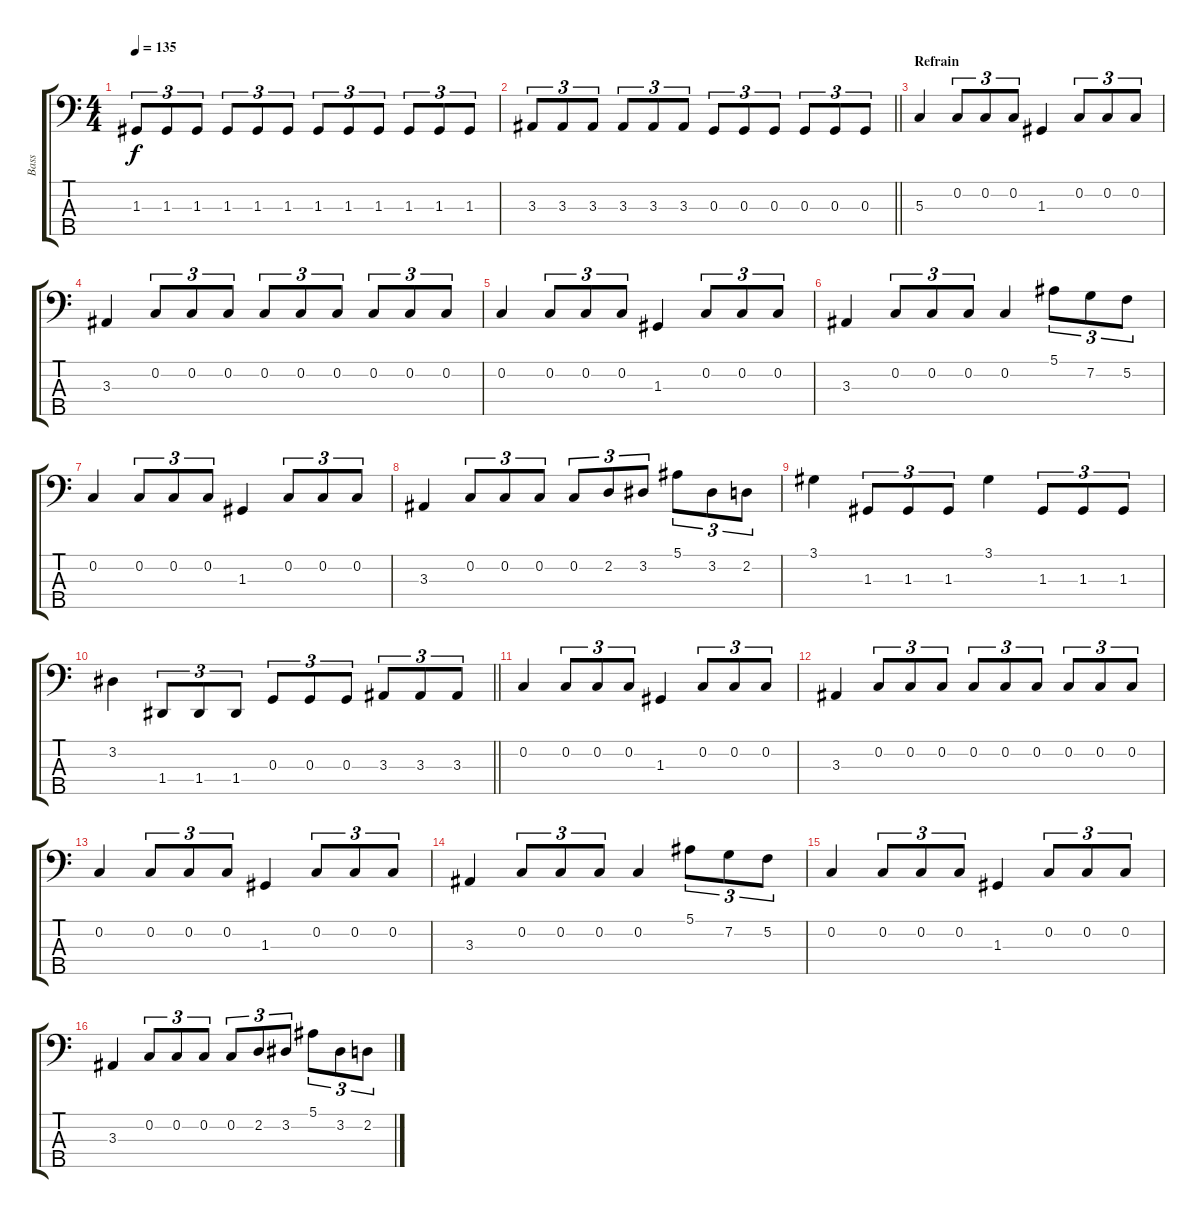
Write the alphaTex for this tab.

\track ("Bass" "Bass") {instrument electricbasspick}
\staff {score tabs}
\tuning (F2 C2 G1 D1 A0) {hide}
\ts (4 4)
\tempo 135
\clef f4
\ks c
1.3.8{tu (3 2) dy f} 1.3.8{tu (3 2)} 1.3.8{tu (3 2)} 1.3.8{tu (3 2)} 1.3.8{tu (3 2)} 1.3.8{tu (3 2)} 1.3.8{tu (3 2)} 1.3.8{tu (3 2)} 1.3.8{tu (3 2)} 1.3.8{tu (3 2)} 1.3.8{tu (3 2)} 1.3.8{tu (3 2)} |
\barLineRight lightlight
3.3.8{tu (3 2)} 3.3.8{tu (3 2)} 3.3.8{tu (3 2)} 3.3.8{tu (3 2)} 3.3.8{tu (3 2)} 3.3.8{tu (3 2)} 0.3.8{tu (3 2)} 0.3.8{tu (3 2)} 0.3.8{tu (3 2)} 0.3.8{tu (3 2)} 0.3.8{tu (3 2)} 0.3.8{tu (3 2)} |
\section ("" "Refrain")
5.3.4 0.2.8{tu (3 2)} 0.2.8{tu (3 2)} 0.2.8{tu (3 2)} 1.3.4 0.2.8{tu (3 2)} 0.2.8{tu (3 2)} 0.2.8{tu (3 2)} |
3.3.4 0.2.8{tu (3 2)} 0.2.8{tu (3 2)} 0.2.8{tu (3 2)} 0.2.8{tu (3 2)} 0.2.8{tu (3 2)} 0.2.8{tu (3 2)} 0.2.8{tu (3 2)} 0.2.8{tu (3 2)} 0.2.8{tu (3 2)} |
0.2.4 0.2.8{tu (3 2)} 0.2.8{tu (3 2)} 0.2.8{tu (3 2)} 1.3.4 0.2.8{tu (3 2)} 0.2.8{tu (3 2)} 0.2.8{tu (3 2)} |
3.3.4 0.2.8{tu (3 2)} 0.2.8{tu (3 2)} 0.2.8{tu (3 2)} 0.2.4 5.1.8{tu (3 2)} 7.2.8{tu (3 2)} 5.2.8{tu (3 2)} |
0.2.4 0.2.8{tu (3 2)} 0.2.8{tu (3 2)} 0.2.8{tu (3 2)} 1.3.4 0.2.8{tu (3 2)} 0.2.8{tu (3 2)} 0.2.8{tu (3 2)} |
3.3.4 0.2.8{tu (3 2)} 0.2.8{tu (3 2)} 0.2.8{tu (3 2)} 0.2.8{tu (3 2)} 2.2.8{tu (3 2)} 3.2.8{tu (3 2)} 5.1.8{tu (3 2)} 3.2.8{tu (3 2)} 2.2.8{tu (3 2)} |
3.1.4 1.3.8{tu (3 2)} 1.3.8{tu (3 2)} 1.3.8{tu (3 2)} 3.1.4 1.3.8{tu (3 2)} 1.3.8{tu (3 2)} 1.3.8{tu (3 2)} |
\barLineRight lightlight
3.2.4 1.4.8{tu (3 2)} 1.4.8{tu (3 2)} 1.4.8{tu (3 2)} 0.3.8{tu (3 2)} 0.3.8{tu (3 2)} 0.3.8{tu (3 2)} 3.3.8{tu (3 2)} 3.3.8{tu (3 2)} 3.3.8{tu (3 2)} |
0.2.4 0.2.8{tu (3 2)} 0.2.8{tu (3 2)} 0.2.8{tu (3 2)} 1.3.4 0.2.8{tu (3 2)} 0.2.8{tu (3 2)} 0.2.8{tu (3 2)} |
3.3.4 0.2.8{tu (3 2)} 0.2.8{tu (3 2)} 0.2.8{tu (3 2)} 0.2.8{tu (3 2)} 0.2.8{tu (3 2)} 0.2.8{tu (3 2)} 0.2.8{tu (3 2)} 0.2.8{tu (3 2)} 0.2.8{tu (3 2)} |
0.2.4 0.2.8{tu (3 2)} 0.2.8{tu (3 2)} 0.2.8{tu (3 2)} 1.3.4 0.2.8{tu (3 2)} 0.2.8{tu (3 2)} 0.2.8{tu (3 2)} |
3.3.4 0.2.8{tu (3 2)} 0.2.8{tu (3 2)} 0.2.8{tu (3 2)} 0.2.4 5.1.8{tu (3 2)} 7.2.8{tu (3 2)} 5.2.8{tu (3 2)} |
0.2.4 0.2.8{tu (3 2)} 0.2.8{tu (3 2)} 0.2.8{tu (3 2)} 1.3.4 0.2.8{tu (3 2)} 0.2.8{tu (3 2)} 0.2.8{tu (3 2)} |
3.3.4 0.2.8{tu (3 2)} 0.2.8{tu (3 2)} 0.2.8{tu (3 2)} 0.2.8{tu (3 2)} 2.2.8{tu (3 2)} 3.2.8{tu (3 2)} 5.1.8{tu (3 2)} 3.2.8{tu (3 2)} 2.2.8{tu (3 2)}
